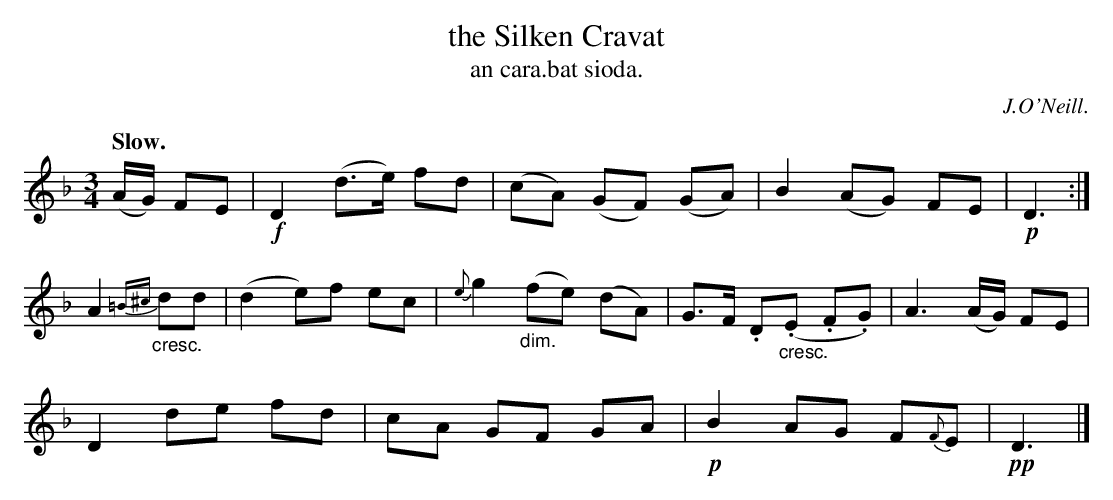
X:1
T: the Silken Cravat
T: an cara\.bat sioda.
O: J.O'Neill.
Q: "Slow."
M: 3/4
L: 1/8
K: Dm
(A/G/) FE | !f!D2 (d>e) fd | (cA) (GF) (GA) | B2 (AG) FE | !p!D3 :|
A2 "_cresc."{=B^c}dd | (d2 e)f ec | {e}g2 "_dim."(fe) (dA) | G>F .D"_cresc."(.E .F.G) | A3 (A/G/) FE |
D2 de fd | cA GF GA | !p!B2 AG F{F}E | !pp!D3 |]
